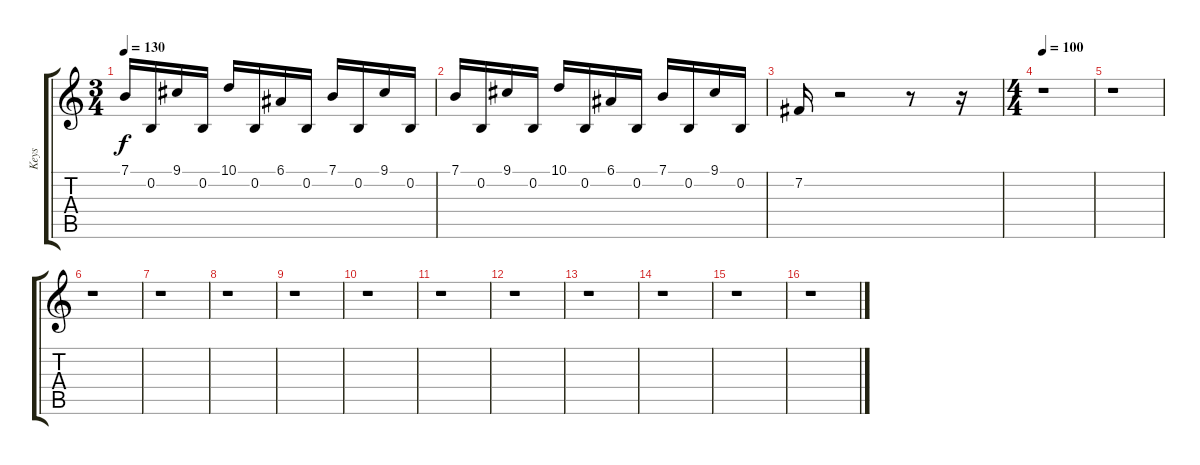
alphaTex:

\track ("Keys" "Keys") {instrument pad1newage}
\staff {score tabs}
\tuning (E4 B3 G3 D3 A2 E2) {hide}
\ts (3 4)
\tempo 130
\clef g2
\ks c
7.1.16{dy f} 0.2.16 9.1.16 0.2.16 10.1.16 0.2.16 6.1.16 0.2.16 7.1.16 0.2.16 9.1.16 0.2.16 |
7.1.16 0.2.16 9.1.16 0.2.16 10.1.16 0.2.16 6.1.16 0.2.16 7.1.16 0.2.16 9.1.16 0.2.16 |
7.2.16 r.2 r.8 r.16 |
\ts (4 4)
\tempo 100
r.1 |
r.1 |
r.1 |
r.1 |
r.1 |
r.1 |
r.1 |
r.1 |
r.1 |
r.1 |
r.1 |
r.1 |
r.1
